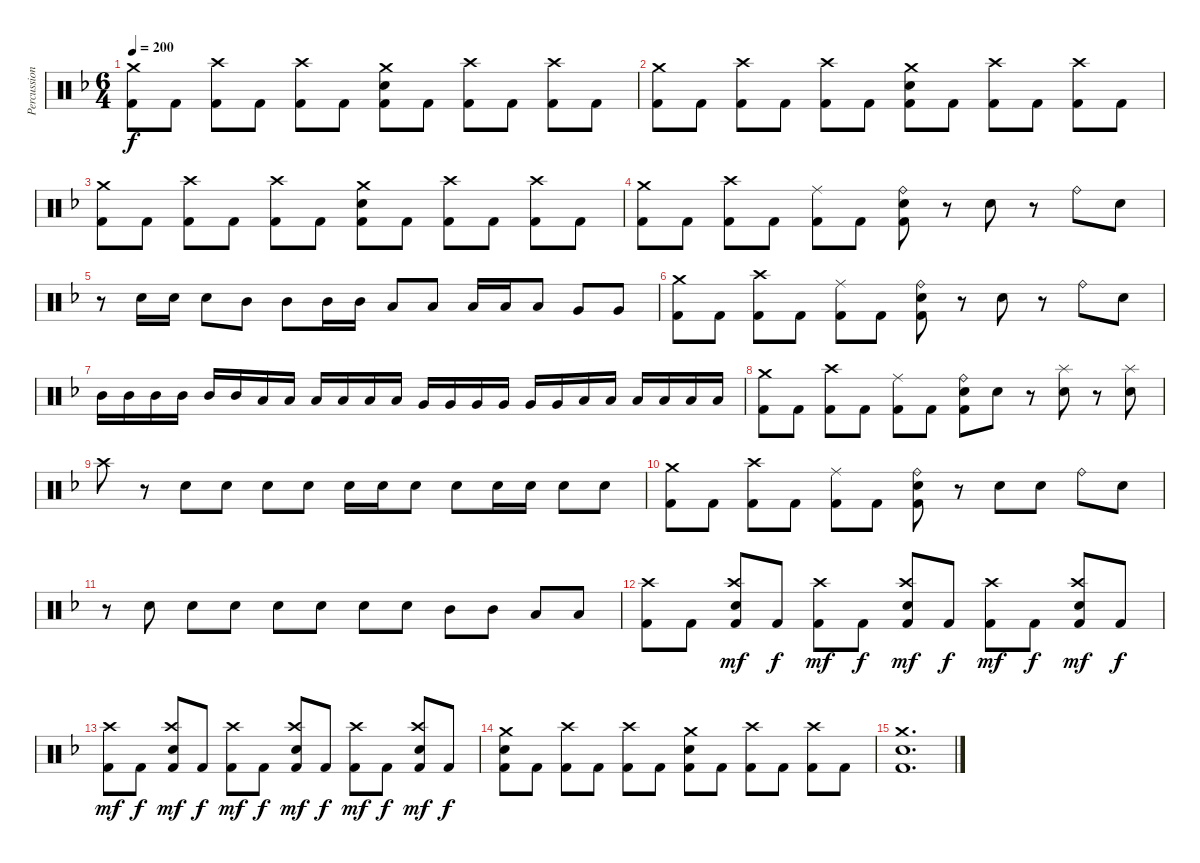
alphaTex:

\track ("Percussion" "Percussion") {instrument percussion}
\staff {score}
\articulation defaults
\ts (6 4)
\tempo 200
\clef neutral
\ks f
("Crash medium (hit)" "Kick (hit) 2").8{dy f} "Kick (hit) 2".8 ("Crash high (hit)" "Kick (hit) 2").8 "Kick (hit) 2".8 ("Crash high (hit)" "Kick (hit) 2").8 "Kick (hit) 2".8 ("Crash medium (hit)" "Electric Snare (hit)" "Kick (hit) 2").8 "Kick (hit) 2".8 ("Crash high (hit)" "Kick (hit) 2").8 "Kick (hit) 2".8 ("Crash high (hit)" "Kick (hit) 2").8 "Kick (hit) 2".8 |
("Crash medium (hit)" "Kick (hit) 2").8 "Kick (hit) 2".8 ("Crash high (hit)" "Kick (hit) 2").8 "Kick (hit) 2".8 ("Crash high (hit)" "Kick (hit) 2").8 "Kick (hit) 2".8 ("Crash medium (hit)" "Electric Snare (hit)" "Kick (hit) 2").8 "Kick (hit) 2".8 ("Crash high (hit)" "Kick (hit) 2").8 "Kick (hit) 2".8 ("Crash high (hit)" "Kick (hit) 2").8 "Kick (hit) 2".8 |
("Crash medium (hit)" "Kick (hit) 2").8 "Kick (hit) 2".8 ("Crash high (hit)" "Kick (hit) 2").8 "Kick (hit) 2".8 ("Crash high (hit)" "Kick (hit) 2").8 "Kick (hit) 2".8 ("Crash medium (hit)" "Electric Snare (hit)" "Kick (hit) 2").8 "Kick (hit) 2".8 ("Crash high (hit)" "Kick (hit) 2").8 "Kick (hit) 2".8 ("Crash high (hit)" "Kick (hit) 2").8 "Kick (hit) 2".8 |
("Crash medium (hit)" "Kick (hit) 2").8 "Kick (hit) 2".8 ("Crash high (hit)" "Kick (hit) 2").8 "Kick (hit) 2".8 ("Ride (middle)" "Kick (hit) 2").8 "Kick (hit) 2".8 ("Ride (bell)" "Electric Snare (hit)" "Kick (hit) 2").8 r.8 "Electric Snare (hit)".8 r.8 "Ride (bell)".8 "Electric Snare (hit)".8 |
r.8 "Electric Snare (hit)".16 "Electric Snare (hit)".16 "Electric Snare (hit)".8 "Mid Tom (hit)".8 "Mid Tom (hit)".8 "Mid Tom (hit)".16 "Mid Tom (hit)".16 "Low Tom (hit)".8 "Low Tom (hit)".8 "Low Tom (hit)".16 "Low Tom (hit)".16 "Low Tom (hit)".8 "Very Low Tom (hit)".8 "Very Low Tom (hit)".8 |
("Crash medium (hit)" "Kick (hit) 2").8 "Kick (hit) 2".8 ("Crash high (hit)" "Kick (hit) 2").8 "Kick (hit) 2".8 ("Ride (middle)" "Kick (hit) 2").8 "Kick (hit) 2".8 ("Ride (bell)" "Electric Snare (hit)" "Kick (hit) 2").8 r.8 "Electric Snare (hit)".8 r.8 "Ride (bell)".8 "Electric Snare (hit)".8 |
"Mid Tom (hit)".16 "Mid Tom (hit)".16 "Mid Tom (hit)".16 "Mid Tom (hit)".16 "Mid Tom (hit)".16 "Mid Tom (hit)".16 "Low Tom (hit)".16 "Low Tom (hit)".16 "Low Tom (hit)".16 "Low Tom (hit)".16 "Low Tom (hit)".16 "Low Tom (hit)".16 "Very Low Tom (hit)".16 "Very Low Tom (hit)".16 "Very Low Tom (hit)".16 "Very Low Tom (hit)".16 "Very Low Tom (hit)".16 "Very Low Tom (hit)".16 "Low Floor Tom (hit)".16 "Low Floor Tom (hit)".16 "Low Floor Tom (hit)".16 "Low Floor Tom (hit)".16 "Low Floor Tom (hit)".16 "Low Floor Tom (hit)".16 |
("Crash medium (hit)" "Kick (hit) 2").8 "Kick (hit) 2".8 ("Crash high (hit)" "Kick (hit) 2").8 "Kick (hit) 2".8 ("Ride (middle)" "Kick (hit) 2").8 "Kick (hit) 2".8 ("Ride (bell)" "Electric Snare (hit)" "Kick (hit) 2").8 "Electric Snare (hit)".8 r.8 ("Splash (hit)" "Electric Snare (hit)").8 r.8 ("Splash (hit)" "Electric Snare (hit)").8 |
"Crash high (hit)".8 r.8 "Electric Snare (hit)".8 "Electric Snare (hit)".8 "Electric Snare (hit)".8 "Electric Snare (hit)".8 "Electric Snare (hit)".16 "Electric Snare (hit)".16 "Electric Snare (hit)".8 "Electric Snare (hit)".8 "Electric Snare (hit)".16 "Electric Snare (hit)".16 "Electric Snare (hit)".8 "Electric Snare (hit)".8 |
("Crash medium (hit)" "Kick (hit) 2").8 "Kick (hit) 2".8 ("Crash high (hit)" "Kick (hit) 2").8 "Kick (hit) 2".8 ("Ride (middle)" "Kick (hit) 2").8 "Kick (hit) 2".8 ("Ride (bell)" "Electric Snare (hit)" "Kick (hit) 2").8 r.8 "Electric Snare (hit)".8 "Electric Snare (hit)".8 "Ride (bell)".8 "Electric Snare (hit)".8 |
r.8 "Electric Snare (hit)".8 "Electric Snare (hit)".8 "Electric Snare (hit)".8 "Electric Snare (hit)".8 "Electric Snare (hit)".8 "Electric Snare (hit)".8 "Electric Snare (hit)".8 "Mid Tom (hit)".8 "Mid Tom (hit)".8 "Low Tom (hit)".8 "Low Tom (hit)".8 |
("Crash high (hit)" "Kick (hit) 2").8 "Kick (hit) 2".8 ("Crash high (hit)" "Electric Snare (hit)" "Kick (hit) 2").8{dy mf} "Kick (hit) 2".8{dy f} ("Crash high (hit)" "Kick (hit) 2").8{dy mf} "Kick (hit) 2".8{dy f} ("Crash high (hit)" "Electric Snare (hit)" "Kick (hit) 2").8{dy mf} "Kick (hit) 2".8{dy f} ("Crash high (hit)" "Kick (hit) 2").8{dy mf} "Kick (hit) 2".8{dy f} ("Crash high (hit)" "Electric Snare (hit)" "Kick (hit) 2").8{dy mf} "Kick (hit) 2".8{dy f} |
("Crash high (hit)" "Kick (hit) 2").8{dy mf} "Kick (hit) 2".8{dy f} ("Crash high (hit)" "Electric Snare (hit)" "Kick (hit) 2").8{dy mf} "Kick (hit) 2".8{dy f} ("Crash high (hit)" "Kick (hit) 2").8{dy mf} "Kick (hit) 2".8{dy f} ("Crash high (hit)" "Electric Snare (hit)" "Kick (hit) 2").8{dy mf} "Kick (hit) 2".8{dy f} ("Crash high (hit)" "Kick (hit) 2").8{dy mf} "Kick (hit) 2".8{dy f} ("Crash high (hit)" "Electric Snare (hit)" "Kick (hit) 2").8{dy mf} "Kick (hit) 2".8{dy f} |
("Crash medium (hit)" "Electric Snare (hit)" "Kick (hit) 2").8 "Kick (hit) 2".8 ("Crash high (hit)" "Kick (hit) 2").8 "Kick (hit) 2".8 ("Crash high (hit)" "Kick (hit) 2").8 "Kick (hit) 2".8 ("Crash medium (hit)" "Electric Snare (hit)" "Kick (hit) 2").8 "Kick (hit) 2".8 ("Crash high (hit)" "Kick (hit) 2").8 "Kick (hit) 2".8 ("Crash high (hit)" "Kick (hit) 2").8 "Kick (hit) 2".8 |
("Crash medium (hit)" "Electric Snare (hit)" "Kick (hit) 2").1{d}
